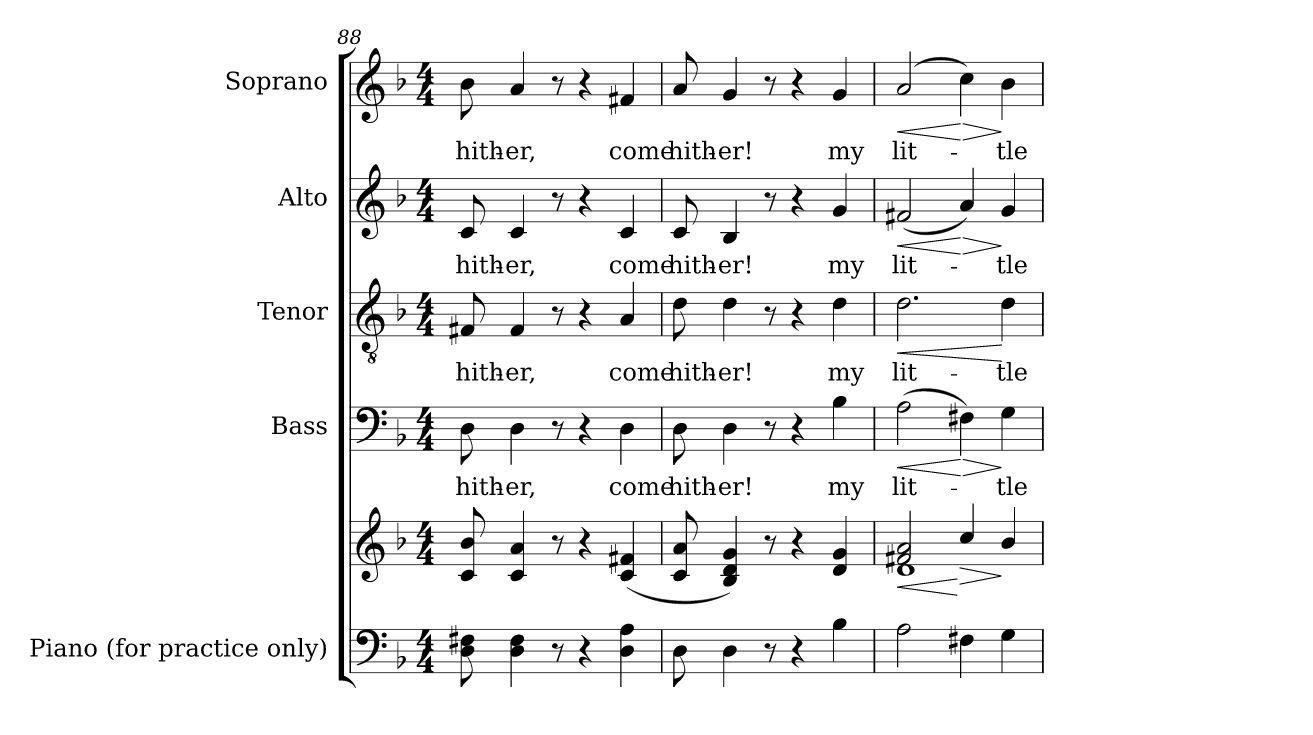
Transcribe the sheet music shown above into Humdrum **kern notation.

**kern	**kern	**dynam	**kern	**text	**dynam	**kern	**text	**dynam	**kern	**text	**dynam	**kern	**text	**dynam
*part5	*part5	*part5	*part4	*part4	*part4	*part3	*part3	*part3	*part2	*part2	*part2	*part1	*part1	*part1
*staff6	*staff5	*staff5/6	*staff4	*staff4	*staff4	*staff3	*staff3	*staff3	*staff2	*staff2	*staff2	*staff1	*staff1	*staff1
*I"Piano (for  practice only)	*	*	*I"Bass	*	*	*I"Tenor	*	*	*I"Alto	*	*	*I"Soprano	*	*
*I'Pno.	*	*	*I'B.	*	*	*I'T.	*	*	*I'A.	*	*	*I'S.	*	*
*clefF4	*clefG2	*	*clefF4	*	*	*clefGv2	*	*	*clefG2	*	*	*clefG2	*	*
*	*	*	*	*	*	*ITrd7c12	*	*	*	*	*	*	*	*
*k[b-]	*k[b-]	*	*k[b-]	*	*	*k[b-]	*	*	*k[b-]	*	*	*k[b-]	*	*
*F:	*F:	*	*F:	*	*	*F:	*	*	*F:	*	*	*F:	*	*
*M4/4	*M4/4	*	*M4/4	*	*	*M4/4	*	*	*M4/4	*	*	*M4/4	*	*
=88	=88	=88	=88	=88	=88	=88	=88	=88	=88	=88	=88	=88	=88	=88
!	!	!	!	!LO:LY:b:color=#000000	!	!	!	!	!	!	!	!	!	!
!	!	!	!	!	!	!	!LO:LY:b:color=#000000	!	!	!	!	!	!	!
!	!	!	!	!	!	!	!	!	!	!LO:LY:b:color=#000000	!	!	!	!
!	!	!	!	!	!	!	!	!	!	!	!	!	!LO:LY:b:color=#000000	!
8Di\ 8F#Xi	8ci/ 8b-i	.	8Di\	hith-	.	8FF#Xi/	hith-	.	8ci/	hith-	.	8b-i\	hith-	.
!	!	!	!	!LO:LY:b:color=#000000	!	!	!	!	!	!	!	!	!	!
!	!	!	!	!	!	!	!LO:LY:b:color=#000000	!	!	!	!	!	!	!
!	!	!	!	!	!	!	!	!	!	!LO:LY:b:color=#000000	!	!	!	!
!	!	!	!	!	!	!	!	!	!	!	!	!	!LO:LY:b:color=#000000	!
4Di\ 4F#i	4ci/ 4ai	.	4Di\	-er,	.	4FF#i/	-er,	.	4ci/	-er,	.	4ai/	-er,	.
8r	8r	.	8r	.	.	8r	.	.	8r	.	.	8r	.	.
4r	4r	.	4r	.	.	4r	.	.	4r	.	.	4r	.	.
!	!	!	!	!LO:LY:b:color=#000000	!	!	!	!	!	!	!	!	!	!
!	!	!	!	!	!	!	!LO:LY:b:color=#000000	!	!	!	!	!	!	!
!	!	!	!	!	!	!	!	!	!	!LO:LY:b:color=#000000	!	!	!	!
!	!	!	!	!	!	!	!	!	!	!	!	!	!LO:LY:b:color=#000000	!
4Di\ 4Ai	(4ci/ 4f#Xi	.	4Di\	come	.	4AAi/	come	.	4ci/	come	.	4f#Xi/	come	.
=89	=89	=89	=89	=89	=89	=89	=89	=89	=89	=89	=89	=89	=89	=89
!	!	!	!	!LO:LY:b:color=#000000	!	!	!	!	!	!	!	!	!	!
!	!	!	!	!	!	!	!LO:LY:b:color=#000000	!	!	!	!	!	!	!
!	!	!	!	!	!	!	!	!	!	!LO:LY:b:color=#000000	!	!	!	!
!	!	!	!	!	!	!	!	!	!	!	!	!	!LO:LY:b:color=#000000	!
8Di\	8ci/ 8ai	.	8Di\	hith-	.	8Di\	hith-	.	8ci/	hith-	.	8ai/	hith-	.
!	!	!	!	!LO:LY:b:color=#000000	!	!	!	!	!	!	!	!	!	!
!	!	!	!	!	!	!	!LO:LY:b:color=#000000	!	!	!	!	!	!	!
!	!	!	!	!	!	!	!	!	!	!LO:LY:b:color=#000000	!	!	!	!
!	!	!	!	!	!	!	!	!	!	!	!	!	!LO:LY:b:color=#000000	!
4Di\	4B-i/ 4di 4gi)	.	4Di\	-er!	.	4Di\	-er!	.	4B-i/	-er!	.	4gi/	-er!	.
8r	8r	.	8r	.	.	8r	.	.	8r	.	.	8r	.	.
4r	4r	.	4r	.	.	4r	.	.	4r	.	.	4r	.	.
!	!	!	!	!LO:LY:b:color=#000000	!	!	!	!	!	!	!	!	!	!
!	!	!	!	!	!	!	!LO:LY:b:color=#000000	!	!	!	!	!	!	!
!	!	!	!	!	!	!	!	!	!	!LO:LY:b:color=#000000	!	!	!	!
!	!	!	!	!	!	!	!	!	!	!	!	!	!LO:LY:b:color=#000000	!
4B-i\	4di/ 4gi	.	4B-i\	my	.	4Di\	my	.	4gi/	my	.	4gi/	my	.
=90	=90	=90	=90	=90	=90	=90	=90	=90	=90	=90	=90	=90	=90	=90
!	!	!LO:HP:b	!	!	!	!	!	!	!	!	!	!	!	!
*	*^	*	*	*	*	*	*	*	*	*	*	*	*	*
!	!	!	!	!	!LO:LY:b:color=#000000	!LO:HP:b	!	!	!	!	!	!	!	!	!
!	!	!	!	!	!	!	!	!LO:LY:b:color=#000000	!LO:HP:b	!	!	!	!	!	!
!	!	!	!	!	!	!	!	!	!LO:HP:n=1:b	!	!	!	!	!	!
!	!	!	!	!	!	!	!	!	!	!	!LO:LY:b:color=#000000	!LO:HP:b	!	!	!
!	!	!	!	!	!	!	!	!	!	!	!	!	!	!LO:LY:b:color=#000000	!LO:HP:b
2Ai\	2f#Xi/ 2ai	1di	<	(2Ai\	lit-	<	2.Di\	lit-	< >	(2f#Xi/	lit-	<	(2ai/	lit-	<
!	!	!	!LO:HP:n=1:b	!	!	!LO:HP:n=1:b	!	!	!	!	!	!LO:HP:n=1:b	!	!	!LO:HP:n=1:b
4F#Xi\	4cci/	.	[ >	4F#Xi\)	.	[ >	.	.	.	4ai/)	.	[ >	4cci\)	.	[ >
!	!	!	!	!	!LO:LY:b:color=#000000	!	!	!	!	!	!	!	!	!	!
!	!	!	!	!	!	!	!	!LO:LY:b:color=#000000	!	!	!	!	!	!	!
!	!	!	!	!	!	!	!	!	!	!	!LO:LY:b:color=#000000	!	!	!	!
!	!	!	!	!	!	!	!	!	!	!	!	!	!	!LO:LY:b:color=#000000	!
4Gi\	4b-i/	.	]	4Gi\	-tle	]	4Di\	-tle	[	4gi/	-tle	]	4b-i\	-tle	]
*	*v	*v	*	*	*	*	*	*	*	*	*	*	*	*	*
.	.	.	.	.	.	.	.	]	.	.	.	.	.	.
=	=	=	=	=	=	=	=	=	=	=	=	=	=	=
*-	*-	*-	*-	*-	*-	*-	*-	*-	*-	*-	*-	*-	*-	*-
